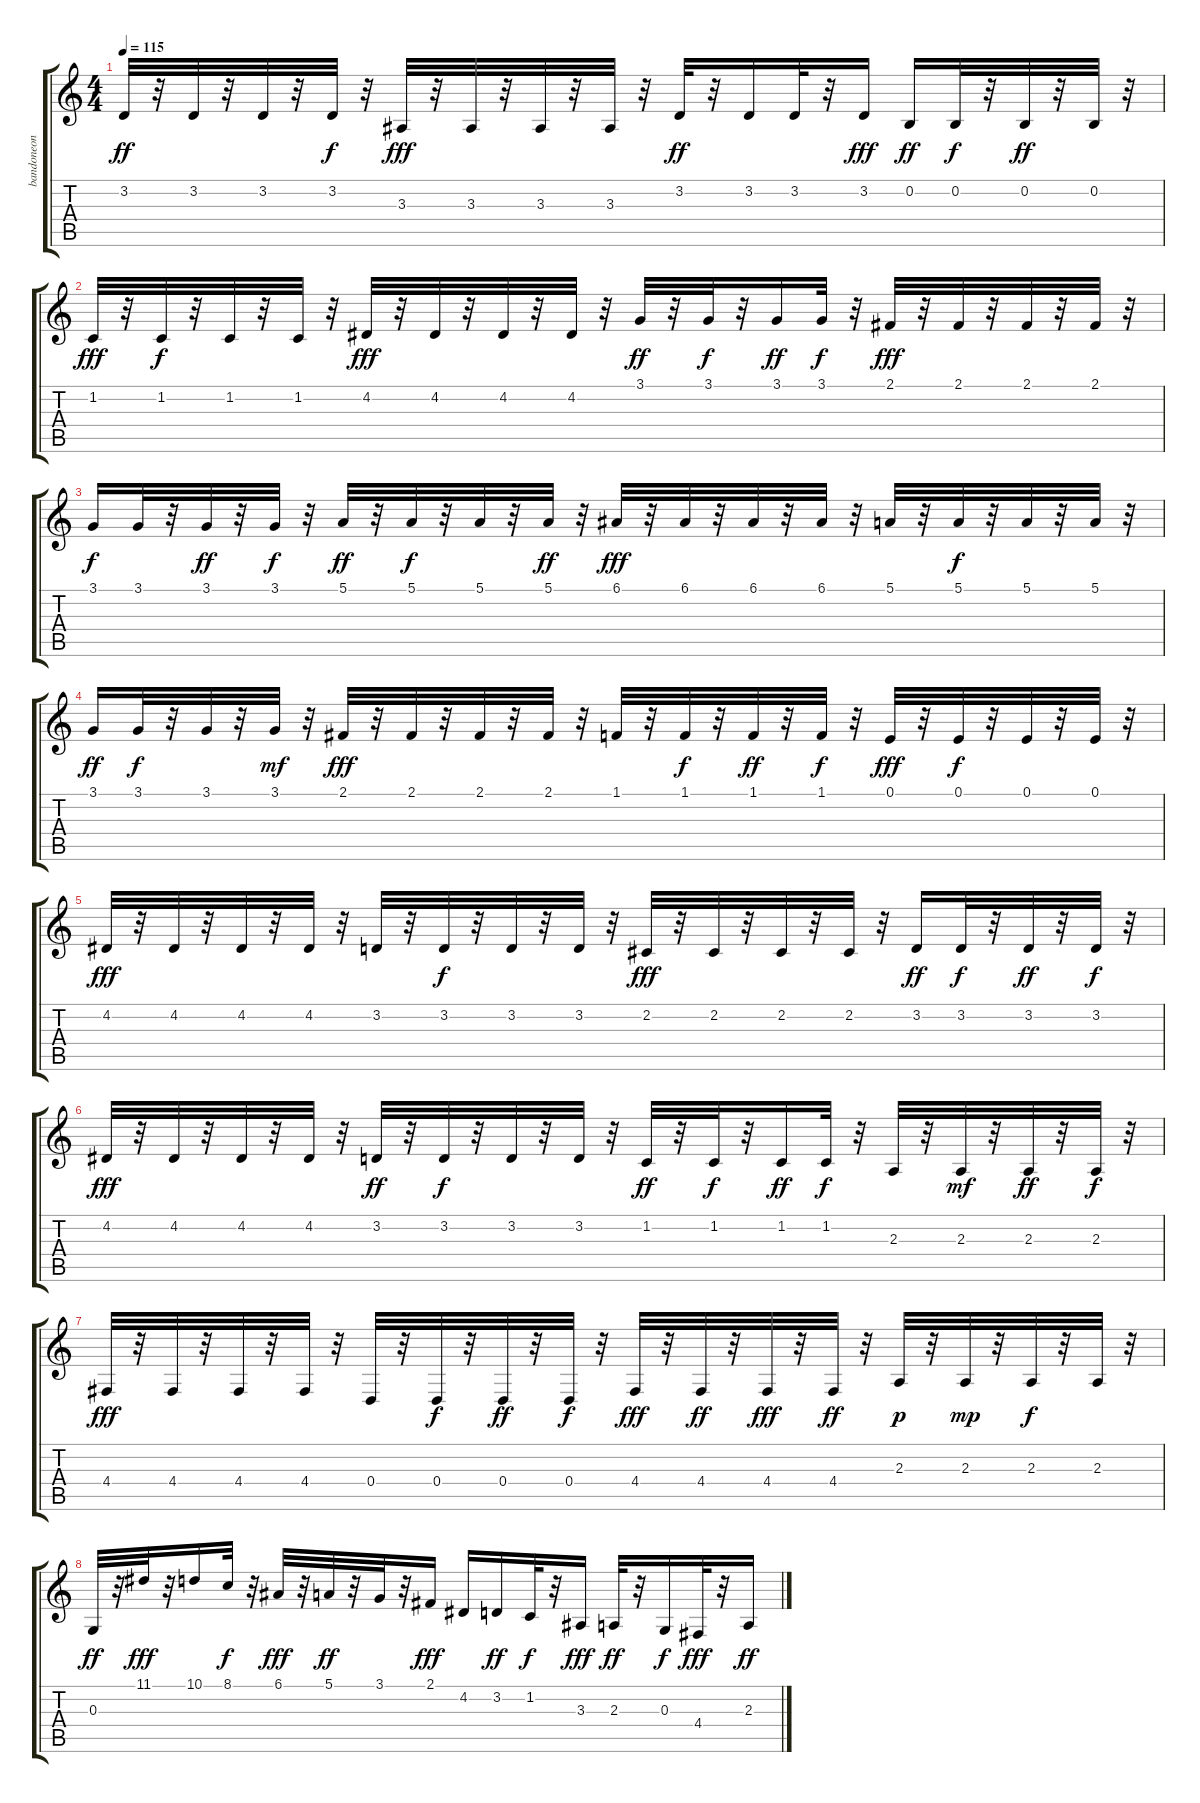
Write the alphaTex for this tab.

\track ("bandoneon" "bandoneon") {instrument tangoaccordion}
\staff {score tabs}
\tuning (E4 B3 G3 D3 A2 E2) {hide}
\ts (4 4)
\tempo 115
\clef g2
\ks c
3.2.32{dy ff} r.32 3.2.32 r.32 3.2.32 r.32 3.2.32{dy f} r.32 3.3.32{dy fff} r.32 3.3.32 r.32 3.3.32 r.32 3.3.32 r.32 3.2.32{dy ff} r.32 3.2.16 3.2.32 r.32 3.2.16{dy fff} 0.2.16{dy ff} 0.2.32{dy f} r.32 0.2.32{dy ff} r.32 0.2.32 r.32 |
1.2.32{dy fff} r.32 1.2.32{dy f} r.32 1.2.32 r.32 1.2.32 r.32 4.2.32{dy fff} r.32 4.2.32 r.32 4.2.32 r.32 4.2.32 r.32 3.1.32{dy ff} r.32 3.1.32{dy f} r.32 3.1.16{dy ff} 3.1.32{dy f} r.32 2.1.32{dy fff} r.32 2.1.32 r.32 2.1.32 r.32 2.1.32 r.32 |
3.1.16{dy f} 3.1.32 r.32 3.1.32{dy ff} r.32 3.1.32{dy f} r.32 5.1.32{dy ff} r.32 5.1.32{dy f} r.32 5.1.32 r.32 5.1.32{dy ff} r.32 6.1.32{dy fff} r.32 6.1.32 r.32 6.1.32 r.32 6.1.32 r.32 5.1.32 r.32 5.1.32{dy f} r.32 5.1.32 r.32 5.1.32 r.32 |
3.1.16{dy ff} 3.1.32{dy f} r.32 3.1.32 r.32 3.1.32{dy mf} r.32 2.1.32{dy fff} r.32 2.1.32 r.32 2.1.32 r.32 2.1.32 r.32 1.1.32 r.32 1.1.32{dy f} r.32 1.1.32{dy ff} r.32 1.1.32{dy f} r.32 0.1.32{dy fff} r.32 0.1.32{dy f} r.32 0.1.32 r.32 0.1.32 r.32 |
4.2.32{dy fff} r.32 4.2.32 r.32 4.2.32 r.32 4.2.32 r.32 3.2.32 r.32 3.2.32{dy f} r.32 3.2.32 r.32 3.2.32 r.32 2.2.32{dy fff} r.32 2.2.32 r.32 2.2.32 r.32 2.2.32 r.32 3.2.16{dy ff} 3.2.32{dy f} r.32 3.2.32{dy ff} r.32 3.2.32{dy f} r.32 |
4.2.32{dy fff} r.32 4.2.32 r.32 4.2.32 r.32 4.2.32 r.32 3.2.32{dy ff} r.32 3.2.32{dy f} r.32 3.2.32 r.32 3.2.32 r.32 1.2.32{dy ff} r.32 1.2.32{dy f} r.32 1.2.16{dy ff} 1.2.32{dy f} r.32 2.3.32 r.32 2.3.32{dy mf} r.32 2.3.32{dy ff} r.32 2.3.32{dy f} r.32 |
4.4.32{dy fff} r.32 4.4.32 r.32 4.4.32 r.32 4.4.32 r.32 0.4.32 r.32 0.4.32{dy f} r.32 0.4.32{dy ff} r.32 0.4.32{dy f} r.32 4.4.32{dy fff} r.32 4.4.32{dy ff} r.32 4.4.32{dy fff} r.32 4.4.32{dy ff} r.32 2.3.32{dy p} r.32 2.3.32{dy mp} r.32 2.3.32{dy f} r.32 2.3.32 r.32 |
0.3.32{dy ff} r.32 11.1.32{dy fff} r.32 10.1.16 8.1.32{dy f} r.32 6.1.32{dy fff} r.32 5.1.32{dy ff} r.32 3.1.32 r.32 2.1.16{dy fff} 4.2.16 3.2.16{dy ff} 1.2.32{dy f} r.32 3.3.16{dy fff} 2.3.32{dy ff} r.32 0.3.16{dy f} 4.4.32{dy fff} r.32 2.3.16{dy ff}
